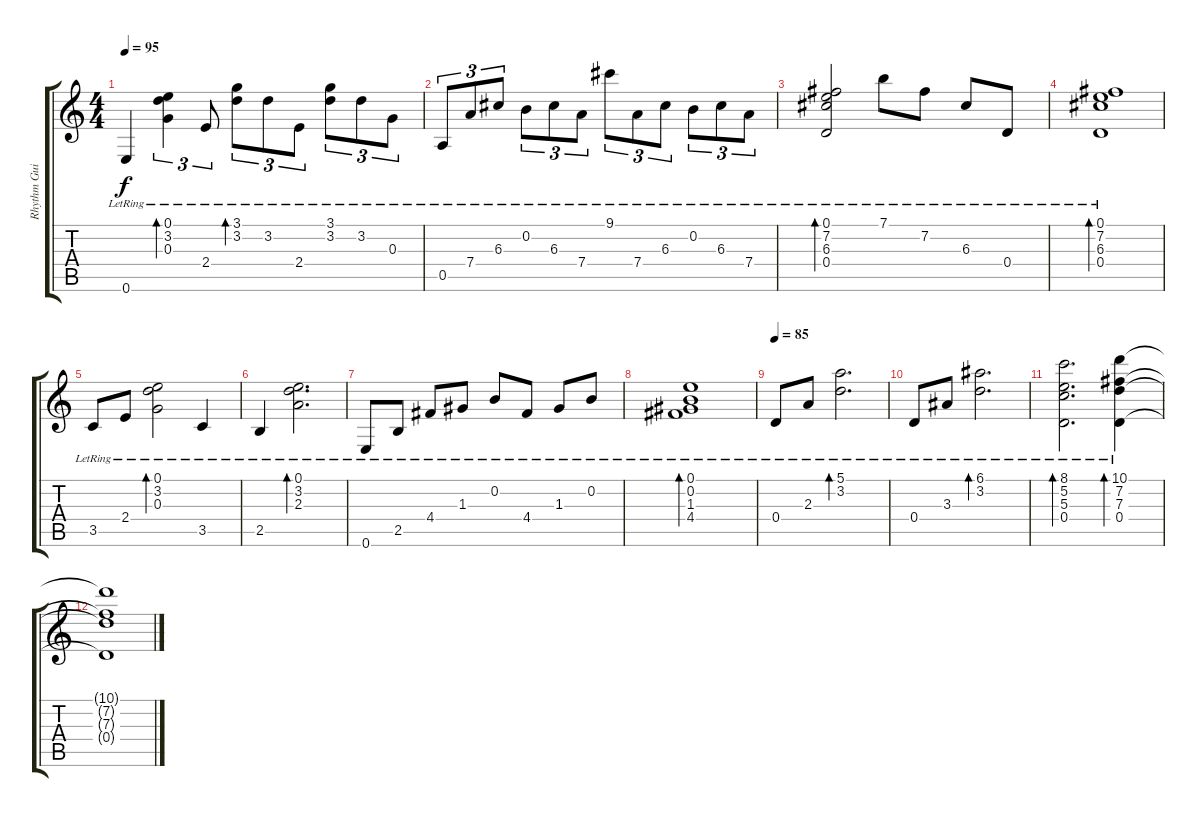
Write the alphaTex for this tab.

\track ("Rhythm Guitar" "Rhythm Gui") {instrument acousticguitarsteel}
\staff {score tabs}
\tuning (E4 B3 G3 D3 A2 E2) {hide}
\ts (4 4)
\tempo 95
\clef g2
\ks c
0.6{lr}.4{dy f} (0.1{lr} 3.2{lr} 0.3{lr}).4{tu (3 2) bd 60} 2.4{lr}.8{tu (3 2)} (3.1{lr} 3.2{lr}).8{tu (3 2) bd 60} 3.2{lr}.8{tu (3 2)} 2.4{lr}.8{tu (3 2)} (3.1{lr} 3.2{lr}).8{tu (3 2)} 3.2{lr}.8{tu (3 2)} 0.3{lr}.8{tu (3 2)} |
0.5{lr}.8{tu (3 2)} 7.4{lr}.8{tu (3 2)} 6.3{lr}.8{tu (3 2)} 0.2{lr}.8{tu (3 2)} 6.3{lr}.8{tu (3 2)} 7.4{lr}.8{tu (3 2)} 9.1{lr}.8{tu (3 2)} 7.4{lr}.8{tu (3 2)} 6.3{lr}.8{tu (3 2)} 0.2{lr}.8{tu (3 2)} 6.3{lr}.8{tu (3 2)} 7.4{lr}.8{tu (3 2)} |
(0.1{lr} 7.2{lr} 6.3{lr} 0.4{lr}).2{bd 60} 7.1{lr}.8 7.2{lr}.8 6.3{lr}.8 0.4{lr}.8 |
(0.1{lr} 7.2 6.3 0.4).1{bd 60} |
3.5{lr}.8 2.4{lr}.8 (0.1{lr} 3.2{lr} 0.3{lr}).2{bd 60} 3.5{lr}.4 |
2.5{lr}.4 (0.1{lr} 3.2{lr} 2.3{lr}).2{d bd 60} |
0.6{lr}.8 2.5{lr}.8 4.4{lr}.8 1.3{lr}.8 0.2{lr}.8 4.4{lr}.8 1.3{lr}.8 0.2{lr}.8 |
(0.1{lr} 0.2{lr} 1.3{lr} 4.4{lr}).1{bd 60} |
\tempo 85
0.4{lr}.8 2.3{lr}.8 (5.1{lr} 3.2{lr}).2{d bd 60} |
0.4{lr}.8 3.3{lr}.8 (6.1{lr} 3.2{lr}).2{d bd 60} |
(8.1{lr} 5.2{lr} 5.3{lr} 0.4{lr}).2{d bd 60} (10.1{lr} 7.2{lr} 7.3{lr} 0.4{lr}).4{bd 60} |
(10.1{t} 7.2{t} 7.3{t} 0.4{t}).1
